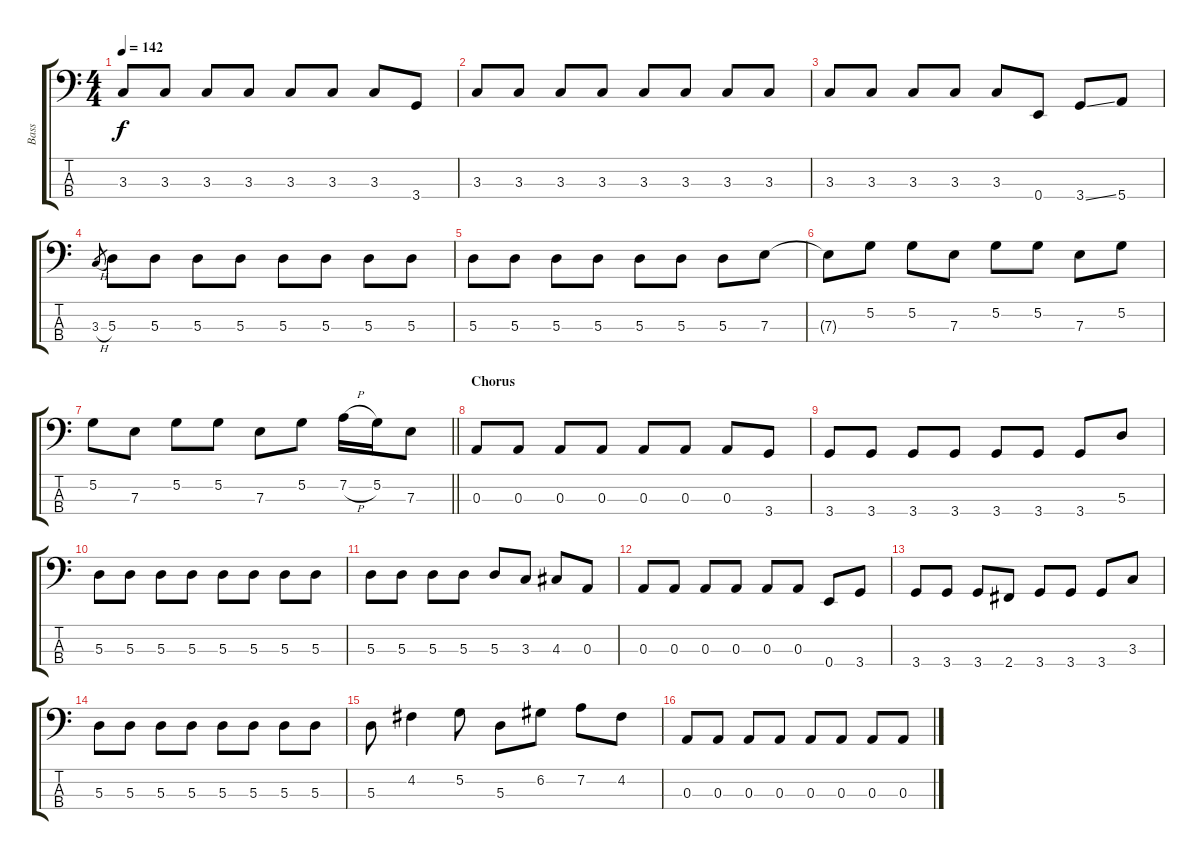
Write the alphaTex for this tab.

\track ("Bass" "Bass") {instrument electricbassfinger}
\staff {score tabs}
\tuning (G2 D2 A1 E1) {hide}
\ts (4 4)
\tempo 142
\clef f4
\ks c
3.3.8{dy f} 3.3.8 3.3.8 3.3.8 3.3.8 3.3.8 3.3.8 3.4.8 |
3.3.8 3.3.8 3.3.8 3.3.8 3.3.8 3.3.8 3.3.8 3.3.8 |
3.3.8 3.3.8 3.3.8 3.3.8 3.3.8 0.4.8 3.4{ss}.8 5.4.8 |
3.3{h}.8{gr} 5.3.8 5.3.8 5.3.8 5.3.8 5.3.8 5.3.8 5.3.8 5.3.8 |
5.3.8 5.3.8 5.3.8 5.3.8 5.3.8 5.3.8 5.3.8 7.3.8 |
7.3{t}.8 5.2.8 5.2.8 7.3.8 5.2.8 5.2.8 7.3.8 5.2.8 |
\barLineRight lightlight
5.2.8 7.3.8 5.2.8 5.2.8 7.3.8 5.2.8 7.2{h}.16 5.2.16 7.3.8 |
\section ("" "Chorus")
0.3.8 0.3.8 0.3.8 0.3.8 0.3.8 0.3.8 0.3.8 3.4.8 |
3.4.8 3.4.8 3.4.8 3.4.8 3.4.8 3.4.8 3.4.8 5.3.8 |
5.3.8 5.3.8 5.3.8 5.3.8 5.3.8 5.3.8 5.3.8 5.3.8 |
5.3.8 5.3.8 5.3.8 5.3.8 5.3.8 3.3.8 4.3.8 0.3.8 |
0.3.8 0.3.8 0.3.8 0.3.8 0.3.8 0.3.8 0.4.8 3.4.8 |
3.4.8 3.4.8 3.4.8 2.4.8 3.4.8 3.4.8 3.4.8 3.3.8 |
5.3.8 5.3.8 5.3.8 5.3.8 5.3.8 5.3.8 5.3.8 5.3.8 |
5.3.8 4.2.4 5.2.8 5.3.8 6.2.8 7.2.8 4.2.8 |
0.3.8 0.3.8 0.3.8 0.3.8 0.3.8 0.3.8 0.3.8 0.3.8
